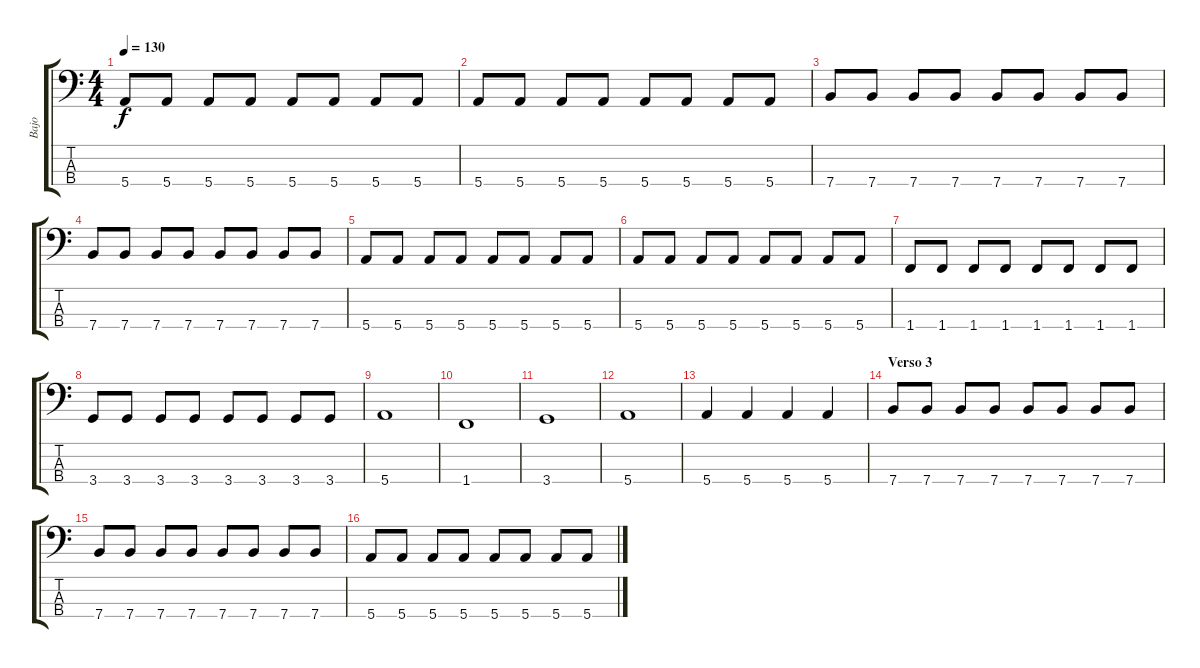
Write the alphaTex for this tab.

\track ("Bajo" "Bajo") {instrument electricbassfinger}
\staff {score tabs}
\tuning (G2 D2 A1 E1) {hide}
\ts (4 4)
\tempo 130
\clef f4
\ks c
5.4.8{dy f} 5.4.8 5.4.8 5.4.8 5.4.8 5.4.8 5.4.8 5.4.8 |
5.4.8 5.4.8 5.4.8 5.4.8 5.4.8 5.4.8 5.4.8 5.4.8 |
7.4.8 7.4.8 7.4.8 7.4.8 7.4.8 7.4.8 7.4.8 7.4.8 |
7.4.8 7.4.8 7.4.8 7.4.8 7.4.8 7.4.8 7.4.8 7.4.8 |
5.4.8 5.4.8 5.4.8 5.4.8 5.4.8 5.4.8 5.4.8 5.4.8 |
5.4.8 5.4.8 5.4.8 5.4.8 5.4.8 5.4.8 5.4.8 5.4.8 |
1.4.8 1.4.8 1.4.8 1.4.8 1.4.8 1.4.8 1.4.8 1.4.8 |
3.4.8 3.4.8 3.4.8 3.4.8 3.4.8 3.4.8 3.4.8 3.4.8 |
5.4.1 |
1.4.1 |
3.4.1 |
5.4.1 |
5.4.4 5.4.4 5.4.4 5.4.4 |
\section ("" "Verso 3")
7.4.8 7.4.8 7.4.8 7.4.8 7.4.8 7.4.8 7.4.8 7.4.8 |
7.4.8 7.4.8 7.4.8 7.4.8 7.4.8 7.4.8 7.4.8 7.4.8 |
5.4.8 5.4.8 5.4.8 5.4.8 5.4.8 5.4.8 5.4.8 5.4.8
